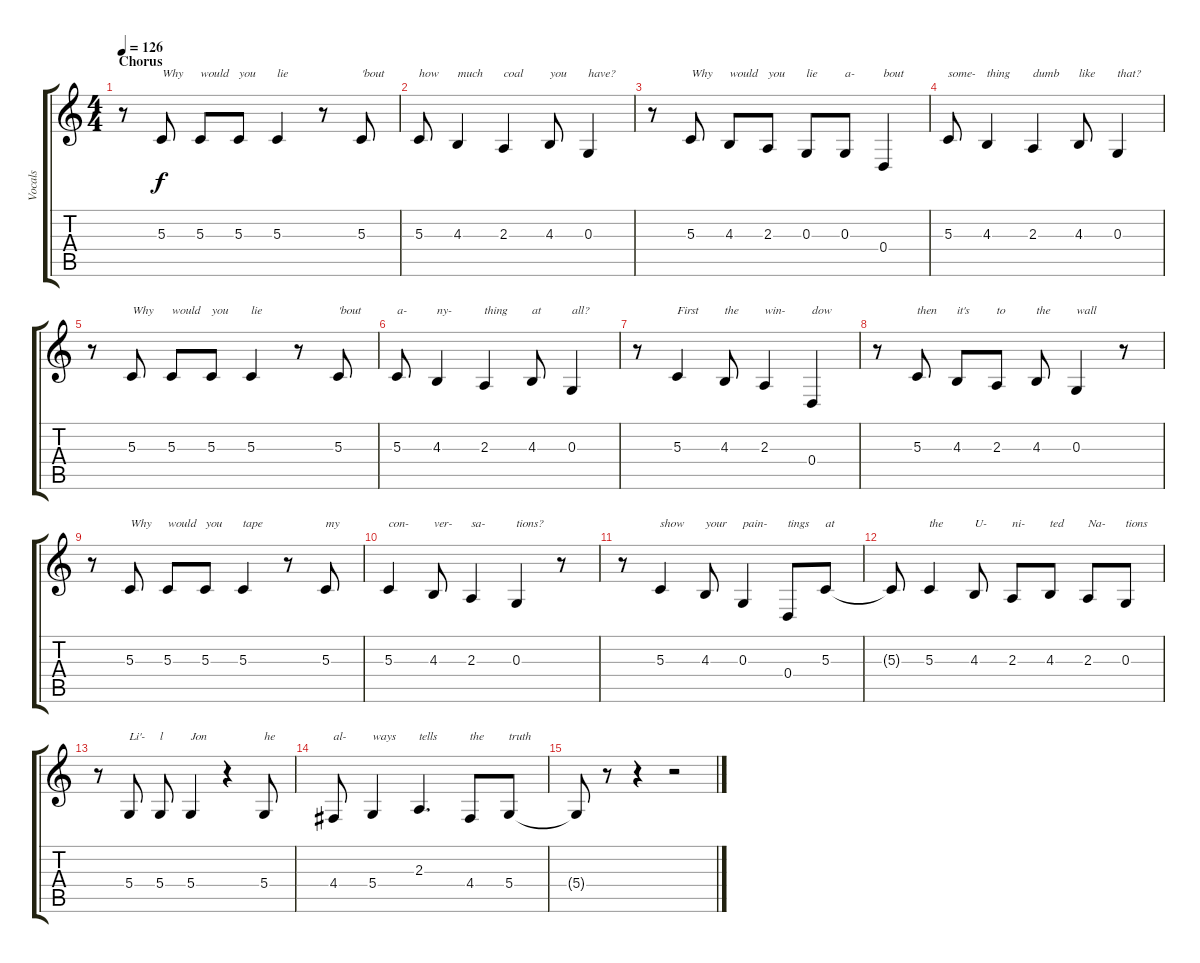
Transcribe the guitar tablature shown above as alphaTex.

\track ("Vocals" "Vocals") {instrument lead6voice}
\staff {score tabs}
\tuning (E4 B3 G3 D3 A2 E2) {hide}
\ts (4 4)
\section ("" "Chorus")
\tempo 126
\clef g2
\ks c
r.8{dy f} 5.3.8{txt "Why"} 5.3.8{txt "would"} 5.3.8{txt "you"} 5.3.4{txt "lie"} r.8 5.3.8{txt "'bout"} |
5.3.8{txt "how"} 4.3.4{txt "much"} 2.3.4{txt "coal"} 4.3.8{txt "you"} 0.3.4{txt "have?"} |
r.8 5.3.8{txt "Why"} 4.3.8{txt "would"} 2.3.8{txt "you"} 0.3.8{txt "lie"} 0.3.8{txt "a-"} 0.4.4{txt "bout"} |
5.3.8{txt "some-"} 4.3.4{txt "thing"} 2.3.4{txt "dumb"} 4.3.8{txt "like"} 0.3.4{txt "that?"} |
r.8 5.3.8{txt "Why"} 5.3.8{txt "would"} 5.3.8{txt "you"} 5.3.4{txt "lie"} r.8 5.3.8{txt "'bout"} |
5.3.8{txt "a-"} 4.3.4{txt "ny-"} 2.3.4{txt "thing"} 4.3.8{txt "at"} 0.3.4{txt "all?"} |
r.8 5.3.4{txt "First"} 4.3.8{txt "the"} 2.3.4{txt "win-"} 0.4.4{txt "dow"} |
r.8 5.3.8{txt "then"} 4.3.8{txt "it's"} 2.3.8{txt "to"} 4.3.8{txt "the"} 0.3.4{txt "wall"} r.8 |
r.8 5.3.8{txt "Why"} 5.3.8{txt "would"} 5.3.8{txt "you"} 5.3.4{txt "tape"} r.8 5.3.8{txt "my"} |
5.3.4{txt "con-"} 4.3.8{txt "ver-"} 2.3.4{txt "sa-"} 0.3.4{txt "tions?"} r.8 |
r.8 5.3.4{txt "show"} 4.3.8{txt "your"} 0.3.4{txt "pain-"} 0.4.8{txt "tings"} 5.3.8{txt "at"} |
5.3{t}.8 5.3.4{txt "the"} 4.3.8{txt "U-"} 2.3.8{txt "ni-"} 4.3.8{txt "ted"} 2.3.8{txt "Na-"} 0.3.8{txt "tions"} |
r.8 5.4.8{txt "Li'-"} 5.4.8{txt "l"} 5.4.4{txt "Jon"} r.4 5.4.8{txt "he"} |
4.4.8{txt "al-"} 5.4.4{txt "ways"} 2.3.4{d txt "tells"} 4.4.8{txt "the"} 5.4.8{txt "truth"} |
5.4{t}.8 r.8 r.4 r.2
